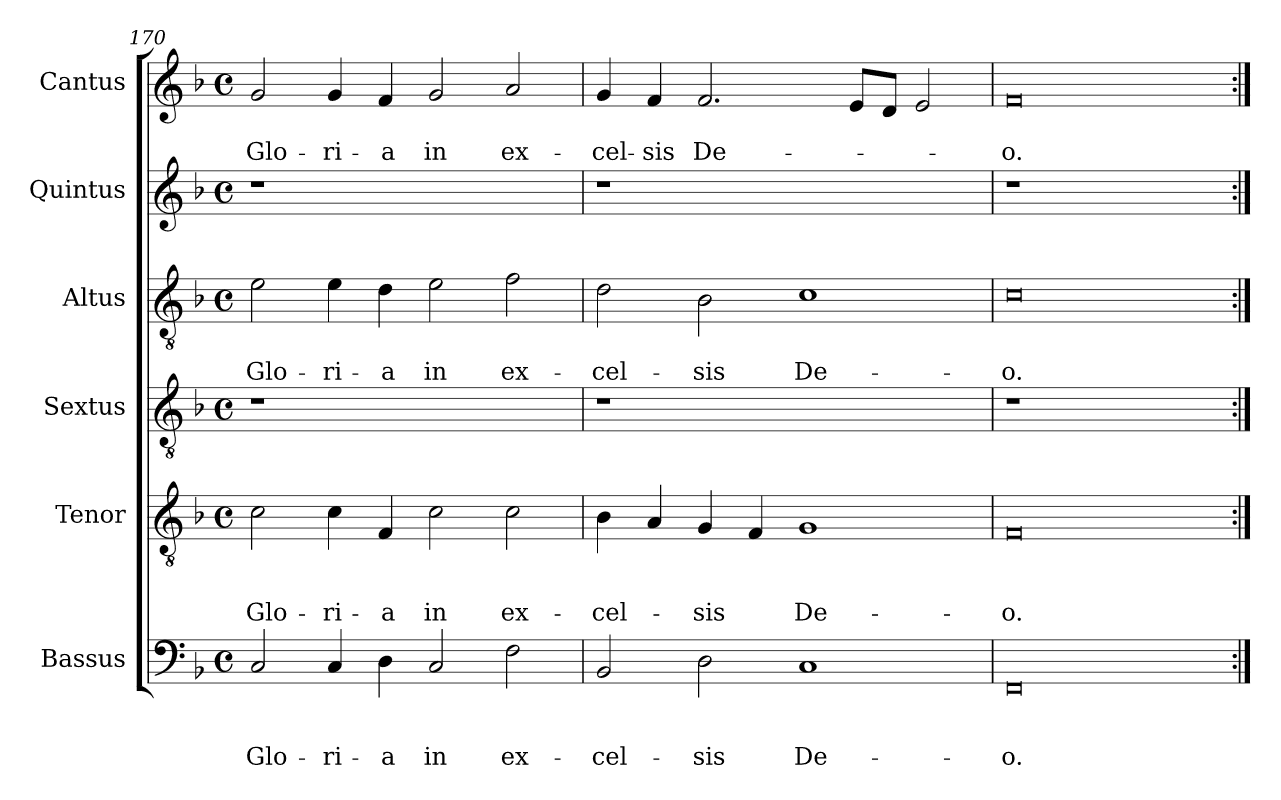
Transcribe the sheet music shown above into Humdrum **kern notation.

**kern	**text	**text	**text	**kern	**text	**text	**text	**kern	**kern	**text	**text	**kern	**kern	**text	**text
*part6	*part6	*part6	*part6	*part5	*part5	*part5	*part5	*part4	*part3	*part3	*part3	*part2	*part1	*part1	*part1
*staff6	*staff6	*staff6	*staff6	*staff5	*staff5	*staff5	*staff5	*staff4	*staff3	*staff3	*staff3	*staff2	*staff1	*staff1	*staff1
*I"Bassus	*	*	*	*I"Tenor	*	*	*	*I"Sextus	*I"Altus	*	*	*I"Quintus	*I"Cantus	*	*
*I'B	*	*	*	*I'T	*	*	*	*	*I'A	*	*	*	*I'C	*	*
*clefF4	*	*	*	*clefGv2	*	*	*	*clefGv2	*clefGv2	*	*	*clefG2	*clefG2	*	*
*k[b-]	*	*	*	*k[b-]	*	*	*	*k[b-]	*k[b-]	*	*	*k[b-]	*k[b-]	*	*
*F:	*	*	*	*F:	*	*	*	*F:	*F:	*	*	*F:	*F:	*	*
*M4/4	*	*	*	*M4/4	*	*	*	*M4/4	*M4/4	*	*	*M4/4	*M4/4	*	*
*met(c)	*	*	*	*met(c)	*	*	*	*met(c)	*met(c)	*	*	*met(c)	*met(c)	*	*
=170	=170	=170	=170	=170	=170	=170	=170	=170	=170	=170	=170	=170	=170	=170	=170
!	!	!	!LO:LY:b	!	!	!	!LO:LY:b	!	!	!	!LO:LY:b	!	!	!	!LO:LY:b
2C/	.	.	Glo-	2c\	.	.	Glo-	1r	2e\	.	Glo-	1r	2g/	.	Glo-
!	!	!	!LO:LY:b	!	!	!	!LO:LY:b	!	!	!	!LO:LY:b	!	!	!	!LO:LY:b
4C/	.	.	-ri-	4c\	.	.	-ri-	.	4e\	.	-ri-	.	4g/	.	-ri-
!	!	!	!LO:LY:b	!	!	!	!LO:LY:b	!	!	!	!LO:LY:b	!	!	!	!LO:LY:b
4D\	.	.	-a	4F/	.	.	-a	.	4d\	.	-a	.	4f/	.	-a
!	!	!	!LO:LY:b	!	!	!	!LO:LY:b	!	!	!	!LO:LY:b	!	!	!	!LO:LY:b
2C/	.	.	in	2c\	.	.	in	1ryy	2e\	.	in	1ryy	2g/	.	in
!	!	!	!LO:LY:b	!	!	!	!LO:LY:b	!	!	!	!LO:LY:b	!	!	!	!LO:LY:b
2F\	.	.	ex-	2c\	.	.	ex-	.	2f\	.	ex-	.	2a/	.	ex-
=171	=171	=171	=171	=171	=171	=171	=171	=171	=171	=171	=171	=171	=171	=171	=171
!	!	!	!LO:LY:b	!	!	!	!LO:LY:b	!	!	!	!LO:LY:b	!	!	!	!LO:LY:b
2BB-/	.	.	-cel-	4B-\	.	.	-cel-	1r	2d\	.	-cel-	1r	4g/	.	-cel-
!	!	!	!	!	!	!	!	!	!	!	!	!	!	!	!LO:LY:b
.	.	.	.	4A/	.	.	.	.	.	.	.	.	4f/	.	-sis
!	!	!	!LO:LY:b	!	!	!	!LO:LY:b	!	!	!	!LO:LY:b	!	!	!	!LO:LY:b
2D\	.	.	-sis	4G/	.	.	-sis	.	2B-\	.	-sis	.	2.f/	.	De-
.	.	.	.	4F/	.	.	.	.	.	.	.	.	.	.	.
!	!	!	!LO:LY:b	!	!	!	!LO:LY:b	!	!	!	!LO:LY:b	!	!	!	!
1C	.	.	De-	1G	.	.	De-	1ryy	1c	.	De-	1ryy	.	.	.
.	.	.	.	.	.	.	.	.	.	.	.	.	8e/L	.	.
.	.	.	.	.	.	.	.	.	.	.	.	.	8d/J	.	.
.	.	.	.	.	.	.	.	.	.	.	.	.	2e/	.	.
=172	=172	=172	=172	=172	=172	=172	=172	=172	=172	=172	=172	=172	=172	=172	=172
!	!	!	!LO:LY:b	!	!	!	!LO:LY:b	!	!	!	!LO:LY:b	!	!	!	!LO:LY:b
0FF	.	.	-o.	0F	.	.	-o.	1r	0c	.	-o.	1r	0f	.	-o.
.	.	.	.	.	.	.	.	1ryy	.	.	.	1ryy	.	.	.
=:|!	=:|!	=:|!	=:|!	=:|!	=:|!	=:|!	=:|!	=:|!	=:|!	=:|!	=:|!	=:|!	=:|!	=:|!	=:|!
*-	*-	*-	*-	*-	*-	*-	*-	*-	*-	*-	*-	*-	*-	*-	*-
